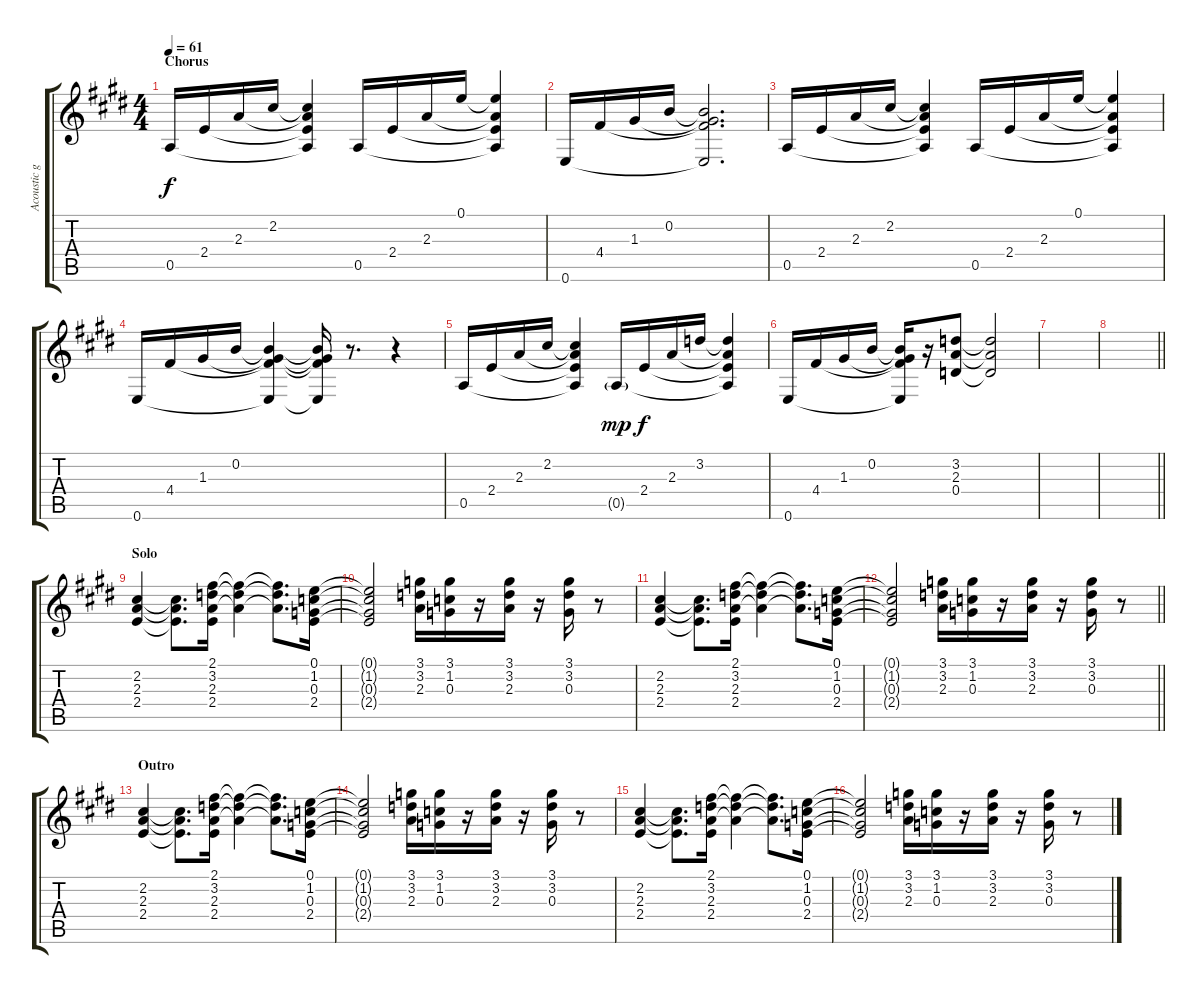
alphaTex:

\track ("Acoustic gtr." "Acoustic g") {instrument acousticguitarsteel}
\staff {score tabs}
\tuning (E4 B3 G3 D3 A2 E2) {hide}
\ts (4 4)
\section ("" "Chorus")
\tempo 61
\clef g2
\ks e
0.5.16{dy f} 2.4.16 2.3.16 2.2.16 (2.2{t} 2.3{t} 2.4{t} 0.5{t}).4 0.5.16 2.4.16 2.3.16 0.1.16 (0.1{t} 2.3{t} 2.4{t} 0.5{t}).4 |
0.6.16 4.4.16 1.3.16 0.2.16 (0.2{t} 1.3{t} 4.4{t} 0.6{t}).2{d} |
0.5.16 2.4.16 2.3.16 2.2.16 (2.2{t} 2.3{t} 2.4{t} 0.5{t}).4 0.5.16 2.4.16 2.3.16 0.1.16 (0.1{t} 2.3{t} 2.4{t} 0.5{t}).4 |
0.6.16 4.4.16 1.3.16 0.2.16 (0.2{t} 1.3{t} 4.4{t} 0.6{t}).4 (0.2{t} 1.3{t} 4.4{t} 0.6{t}).16 r.8{d} r.4 |
0.5.16 2.4.16 2.3.16 2.2.16 (2.2{t} 2.3{t} 2.4{t} 0.5{t}).4 0.5{g}.16{dy mp} 2.4.16{dy f} 2.3.16 3.2.16 (3.2{t} 2.3{t} 2.4{t} 0.5{t}).4 |
0.6.16 4.4.16 1.3.16 0.2.16 (0.2{t} 1.3{t} 4.4{t} 0.6{t}).16 r.16 (3.2 2.3 0.4).8 (3.2{t} 2.3{t} 0.4{t}).2 |
|
\barLineRight lightlight
|
\section ("" "Solo")
(2.2 2.3 2.4).4 (2.2{t} 2.3{t} 2.4{t}).8{d} (2.1 3.2 2.3 2.4).16 (2.1{t} 3.2{t} 2.3{t}).4 (2.1{t} 3.2{t} 2.3{t}).8{d} (0.1 1.2 0.3 2.4).16 |
(0.1{t} 1.2{t} 0.3{t} 2.4{t}).2 (3.1 3.2 2.3).16 (3.1 1.2 0.3).16 r.16 (3.1 3.2 2.3).16 r.16 (3.1 3.2 0.3).16 r.8 |
(2.2 2.3 2.4).4 (2.2{t} 2.3{t} 2.4{t}).8{d} (2.1 3.2 2.3 2.4).16 (2.1{t} 3.2{t} 2.3{t}).4 (2.1{t} 3.2{t} 2.3{t}).8{d} (0.1 1.2 0.3 2.4).16 |
\barLineRight lightlight
(0.1{t} 1.2{t} 0.3{t} 2.4{t}).2 (3.1 3.2 2.3).16 (3.1 1.2 0.3).16 r.16 (3.1 3.2 2.3).16 r.16 (3.1 3.2 0.3).16 r.8 |
\section ("" "Outro")
(2.2 2.3 2.4).4 (2.2{t} 2.3{t} 2.4{t}).8{d} (2.1 3.2 2.3 2.4).16 (2.1{t} 3.2{t} 2.3{t}).4 (2.1{t} 3.2{t} 2.3{t}).8{d} (0.1 1.2 0.3 2.4).16 |
(0.1{t} 1.2{t} 0.3{t} 2.4{t}).2 (3.1 3.2 2.3).16 (3.1 1.2 0.3).16 r.16 (3.1 3.2 2.3).16 r.16 (3.1 3.2 0.3).16 r.8 |
(2.2 2.3 2.4).4 (2.2{t} 2.3{t} 2.4{t}).8{d} (2.1 3.2 2.3 2.4).16 (2.1{t} 3.2{t} 2.3{t}).4 (2.1{t} 3.2{t} 2.3{t}).8{d} (0.1 1.2 0.3 2.4).16 |
(0.1{t} 1.2{t} 0.3{t} 2.4{t}).2 (3.1 3.2 2.3).16 (3.1 1.2 0.3).16 r.16 (3.1 3.2 2.3).16 r.16 (3.1 3.2 0.3).16 r.8
